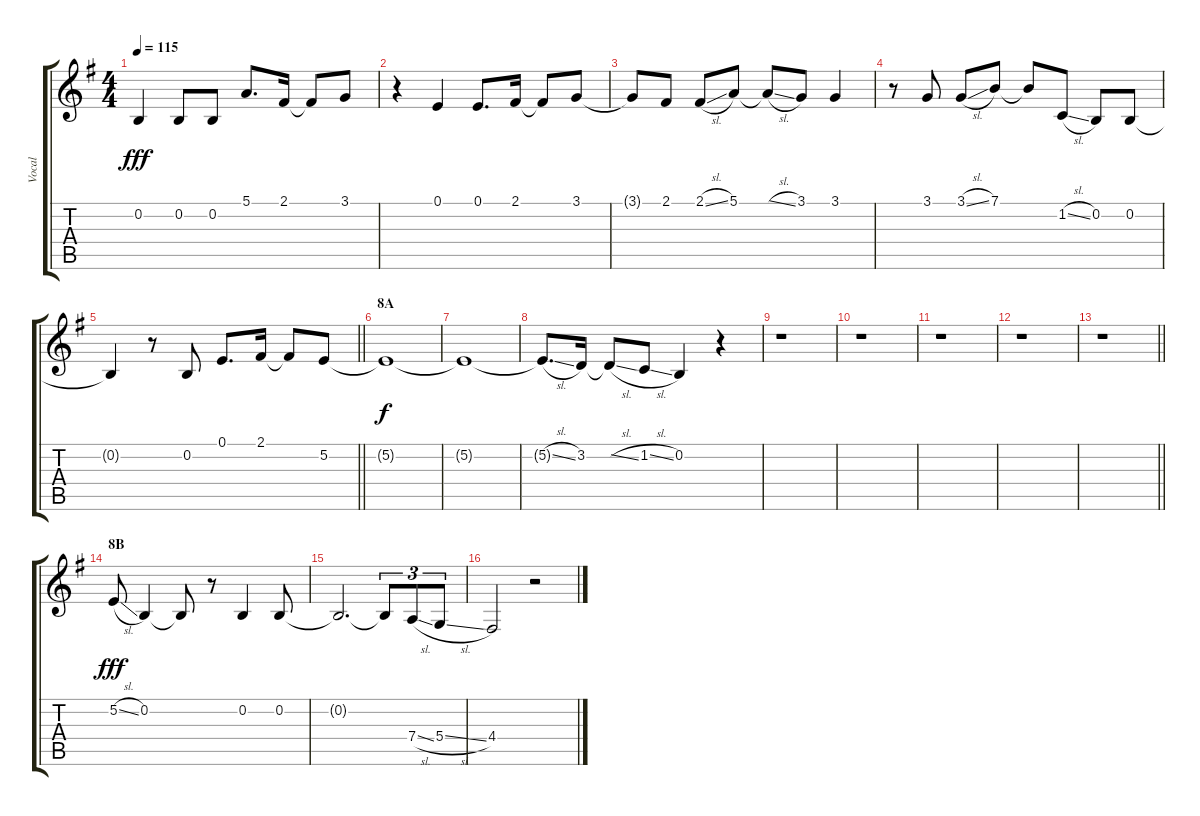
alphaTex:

\track ("Vocal" "Vocal") {instrument voiceoohs}
\staff {score tabs}
\tuning (E4 B3 G3 D3 A2 E2) {hide}
\ts (4 4)
\tempo 115
\clef g2
\ks g
0.2{t}.4{dy fff} 0.2.8 0.2.8 5.1.8{d} 2.1.16 2.1{t}.8 3.1.8 |
r.4 0.1.4 0.1.8{d} 2.1.16 2.1{t}.8 3.1.8 |
3.1{t}.8 2.1.8 2.1{sl}.8 5.1.8 5.1{sl t}.8 3.1.8 3.1.4 |
r.8 3.1.8 3.1{sl}.8 7.1.8 7.1{t}.8 1.2{sl}.8 0.2.8 0.2.8 |
\barLineRight lightlight
0.2{t}.4 r.8 0.2.8 0.1.8{d} 2.1.16 2.1{t}.8 5.2.8 |
\section ("" "8A")
5.2{t}.1{dy f} |
5.2{t}.1 |
5.2{sl t}.8{d} 3.2.16 3.2{sl t}.8 1.2{sl}.8 0.2.4 r.4 |
r.1 |
r.1 |
r.1 |
r.1 |
\barLineRight lightlight
r.1 |
\section ("" "8B")
5.2{sl}.8{dy fff} 0.2.4 0.2{t}.8 r.8 0.2.4 0.2.8 |
0.2{t}.2{d} 0.2{t}.8{tu (3 2)} 7.4{sl}.8{tu (3 2)} 5.4{sl}.8{tu (3 2)} |
4.4.2 r.2
